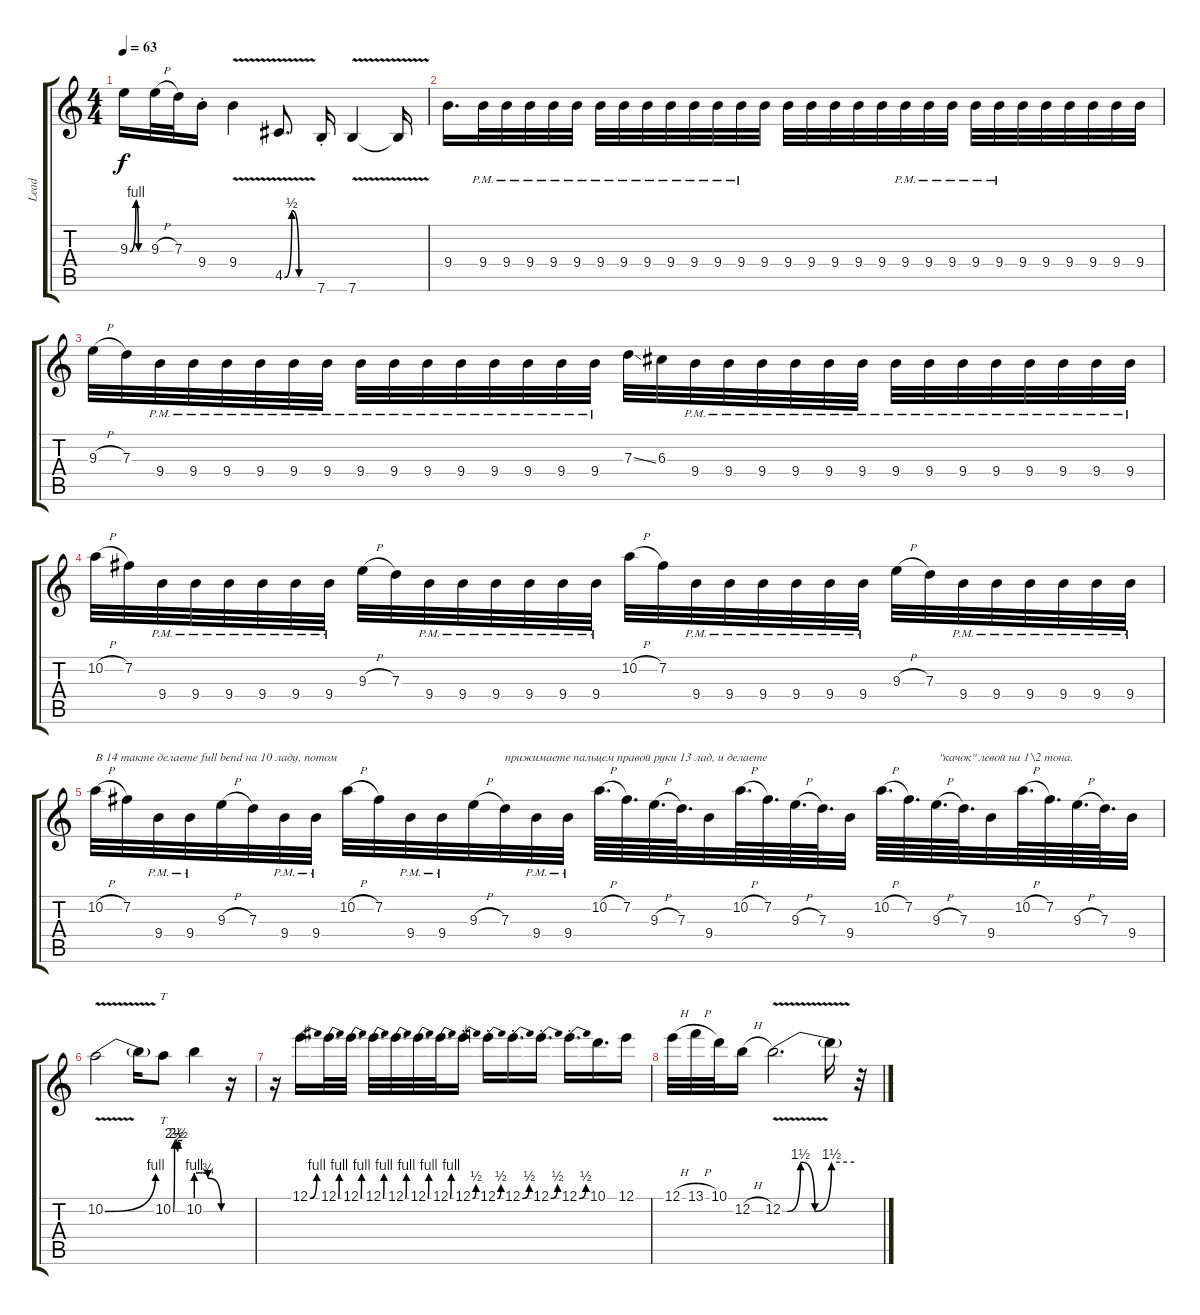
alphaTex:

\track ("Lead" "Lead") {instrument distortionguitar}
\staff {score tabs}
\tuning (E4 B3 G3 D3 A2 E2) {hide}
\ts (4 4)
\tempo 63
\clef g2
\ks c
9.3{be (custom 0 0 21 4 30 0 50 0 60 0)}.16{dy f} 9.3{h}.32 7.3.32 9.4{st}.16 9.4{v}.4 4.5{be (custom 0 0 15 2 30 0 60 0) v}.8{d} 7.6{st}.16 7.6{v}.4 7.6{t}.16 |
9.4.16{d} 9.4{pm}.32 9.4{pm}.32 9.4{pm}.32 9.4{pm}.32 9.4{pm}.32 9.4{pm}.32 9.4{pm}.32 9.4{pm}.32 9.4{pm}.32 9.4{pm}.32 9.4{pm}.32 9.4{pm}.32 9.4.32 9.4.32 9.4.32 9.4.32 9.4.32 9.4.32 9.4{pm}.32 9.4{pm}.32 9.4{pm}.32 9.4{pm}.32 9.4{pm}.32 9.4.32 9.4.32 9.4.32 9.4.32 9.4.32 9.4.32 |
9.3{h}.32 7.3.32 9.4{pm}.32 9.4{pm}.32 9.4{pm}.32 9.4{pm}.32 9.4{pm}.32 9.4{pm}.32 9.4{pm}.32 9.4{pm}.32 9.4{pm}.32 9.4{pm}.32 9.4{pm}.32 9.4{pm}.32 9.4{pm}.32 9.4{pm}.32 7.3{ss}.32 6.3.32 9.4{pm}.32 9.4{pm}.32 9.4{pm}.32 9.4{pm}.32 9.4{pm}.32 9.4{pm}.32 9.4{pm}.32 9.4{pm}.32 9.4{pm}.32 9.4{pm}.32 9.4{pm}.32 9.4{pm}.32 9.4{pm}.32 9.4{pm}.32 |
10.2{h}.32 7.2.32 9.4{pm}.32 9.4{pm}.32 9.4{pm}.32 9.4{pm}.32 9.4{pm}.32 9.4{pm}.32 9.3{h}.32 7.3.32 9.4{pm}.32 9.4{pm}.32 9.4{pm}.32 9.4{pm}.32 9.4{pm}.32 9.4{pm}.32 10.2{h}.32 7.2.32 9.4{pm}.32 9.4{pm}.32 9.4{pm}.32 9.4{pm}.32 9.4{pm}.32 9.4{pm}.32 9.3{h}.32 7.3.32 9.4{pm}.32 9.4{pm}.32 9.4{pm}.32 9.4{pm}.32 9.4{pm}.32 9.4{pm}.32 |
10.2{h}.32{txt "В 14 такте делаете full bend на 10 ладу, потом"} 7.2.32 9.4{pm}.32 9.4{pm}.32 9.3{h}.32 7.3.32 9.4{pm}.32 9.4{pm}.32 10.2{h}.32 7.2.32 9.4{pm}.32 9.4{pm}.32 9.3{h}.32 7.3.32{txt "прижимаете пальцем правой руки 13 лад, и делаете"} 9.4{pm}.32 9.4{pm}.32 10.2{h}.64{d} 7.2.64{d} 9.3{h}.64{d} 7.3.64{d} 9.4.32 10.2{h}.64{d} 7.2.64{d} 9.3{h}.64{d} 7.3.64{d} 9.4.32 10.2{h}.64{d} 7.2.64{d} 9.3{h}.64{d txt " \"качок\" левой на 1\\2 тона."} 7.3.64{d} 9.4.32 10.2{h}.64{d} 7.2.64{d} 9.3{h}.64{d} 7.3.64{d} 9.4.32 |
10.2{be (bend 0 0 60 4) v}.2 10.2{t}.16 10.2{be (custom 0 0 10 10 20 10 27 8 33 10 50 10 60 10)}.8{tt} 10.2{be (custom 0 4 15 4 28 3 60 0)}.4 r.16 |
r.16 12.1{be (bend 0 0 60 4)}.16{d} 12.1{be (bend 0 0 60 4)}.32{d} 12.1{be (bend 0 0 60 4)}.32{d} 12.1{be (bend 0 0 60 4)}.32{d} 12.1{be (bend 0 0 60 4)}.32{d} 12.1{be (bend 0 0 60 4)}.32{d} 12.1{be (bend 0 0 60 4)}.32{d} 12.1{be (bend 0 0 60 2) st}.16 12.1{be (bend 0 0 60 2) st}.16 12.1{be (bend 0 0 60 2) st}.16{d} 12.1{be (bend 0 0 60 2) st}.16{d} 12.1{be (bend 0 0 60 2) st}.16{d} 10.1.16{d} 12.1.16 |
12.1{h}.32 13.1{h}.32 10.1.32 12.2{h}.16 12.2{be (custom 0 0 4 0 15 6 27 0 41 6 60 6) v}.2{d} 12.2{t}.16 r.32
